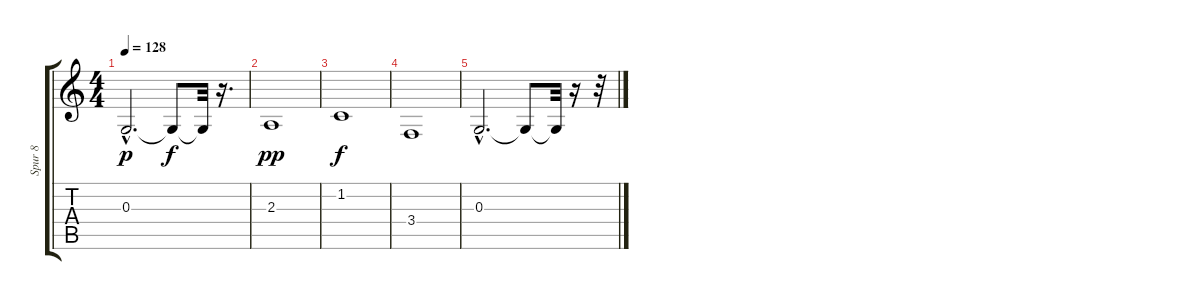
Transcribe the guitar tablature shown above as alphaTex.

\track ("Spur 8" "Spur 8") {instrument stringensemble2}
\staff {score tabs}
\tuning (E4 B3 G3 D3 A2 E2) {hide}
\ts (4 4)
\tempo 128
\clef g2
\ks c
0.3{hac}.2{d dy p} 0.3{t}.8{dy f} 0.3{t}.32 r.16{d} |
2.3.1{dy pp} |
1.2.1{dy f} |
3.4.1 |
0.3{hac}.2{d} 0.3{t}.8 0.3{t}.32 r.16 r.32
